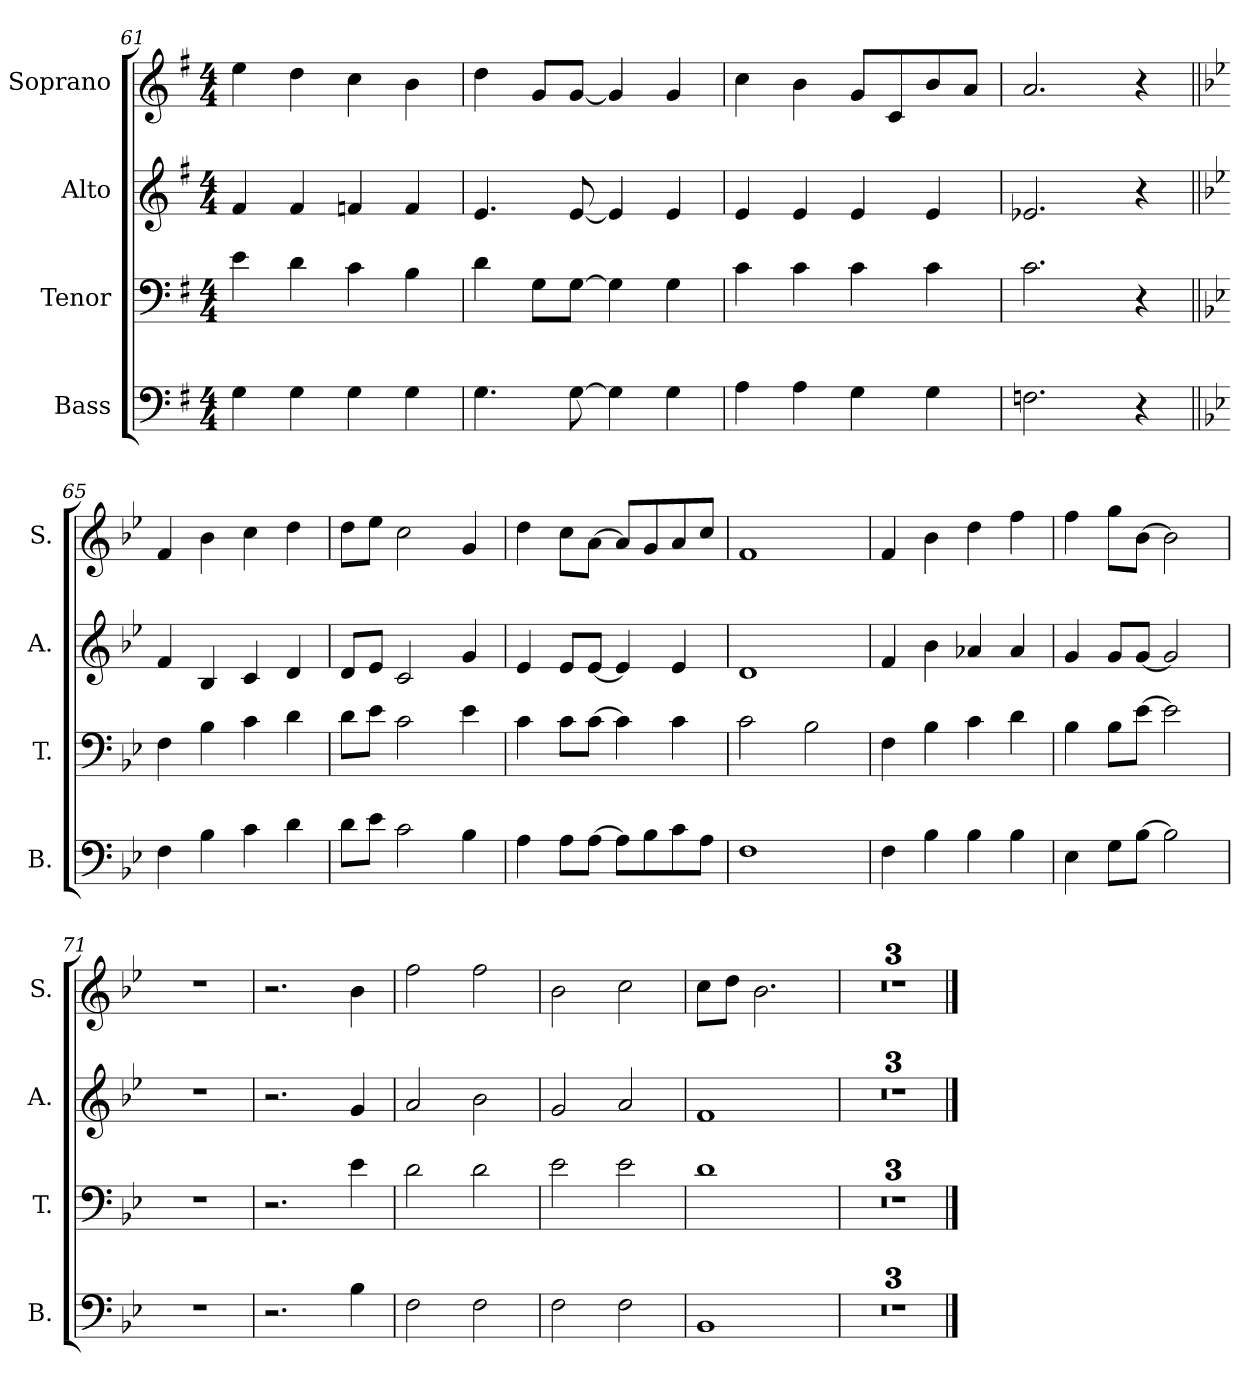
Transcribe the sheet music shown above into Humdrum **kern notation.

**kern	**kern	**kern	**kern
*part4	*part3	*part2	*part1
*staff4	*staff3	*staff2	*staff1
*I"Bass	*I"Tenor	*I"Alto	*I"Soprano
*I'B.	*I'T.	*I'A.	*I'S.
*clefF4	*clefF4	*clefG2	*clefG2
*k[f#]	*k[f#]	*k[f#]	*k[f#]
*M4/4	*M4/4	*M4/4	*M4/4
=61	=61	=61	=61
4G\	4e\	4f#/	4ee\
4G\	4d\	4f#/	4dd\
4G\	4c\	4fn/	4cc\
4G\	4B\	4f/	4b\
!!LO:LB:g=z
=62	=62	=62	=62
4.G\	4d\	4.e/	4dd\
.	8G\L	.	8g/L
[8G\	[8G\J	[8e/	[8g/J
4G\]	4G\]	4e/]	4g/]
4G\	4G\	4e/	4g/
=63	=63	=63	=63
4A\	4c\	4e/	4cc\
4A\	4c\	4e/	4b\
4G\	4c\	4e/	8g/L
.	.	.	8c/
4G\	4c\	4e/	8b/
.	.	.	8a/J
=64	=64	=64	=64
2.Fn\	2.c\	2.e-X/	2.a/
4r	4r	4r	4r
=65||	=65||	=65||	=65||
*k[b-e-]	*k[b-e-]	*k[b-e-]	*k[b-e-]
4F\	4F\	4f/	4f/
4B-\	4B-\	4B-/	4b-\
4c\	4c\	4c/	4cc\
4d\	4d\	4d/	4dd\
=66	=66	=66	=66
8d\L	8d\L	8d/L	8dd\L
8e-\J	8e-\J	8e-/J	8ee-\J
2c\	2c\	2c/	2cc\
4B-\	4e-\	4g/	4g/
=67	=67	=67	=67
4A\	4c\	4e-/	4dd\
8A\L	8c\L	8e-/L	8cc\L
[8A\J	[8c\J	[8e-/J	[8a\J
8A\L]	4c\]	4e-/]	8a/L]
8B-\	.	.	8g/
8c\	4c\	4e-/	8a/
8A\J	.	.	8cc/J
=68	=68	=68	=68
1F	2c\	1d	1f
.	2B-\	.	.
!!LO:PB:g=z
=69	=69	=69	=69
4F\	4F\	4f/	4f/
4B-\	4B-\	4b-\	4b-\
4B-\	4c\	4a-X/	4dd\
4B-\	4d\	4a-/	4ff\
=70	=70	=70	=70
4E-\	4B-\	4g/	4ff\
8G\L	8B-\L	8g/L	8gg\L
[8B-\J	[8e-\J	[8g/J	[8b-\J
2B-\]	2e-\]	2g/]	2b-\]
=71	=71	=71	=71
1r	1r	1r	1r
=72	=72	=72	=72
2.r	2.r	2.r	2.r
4B-\	4e-\	4g/	4b-\
=73	=73	=73	=73
2F\	2d\	2a/	2ff\
2F\	2d\	2b-\	2ff\
=74	=74	=74	=74
2F\	2e-\	2g/	2b-\
2F\	2e-\	2a/	2cc\
=75	=75	=75	=75
1BB-	1d	1f	8cc\L
.	.	.	8dd\J
.	.	.	2.b-\
=76	=76	=76	=76
1r	1r	1r	1r
=77	=77	=77	=77
1r	1r	1r	1r
=78	=78	=78	=78
1r	1r	1r	1r
==	==	==	==
*-	*-	*-	*-
